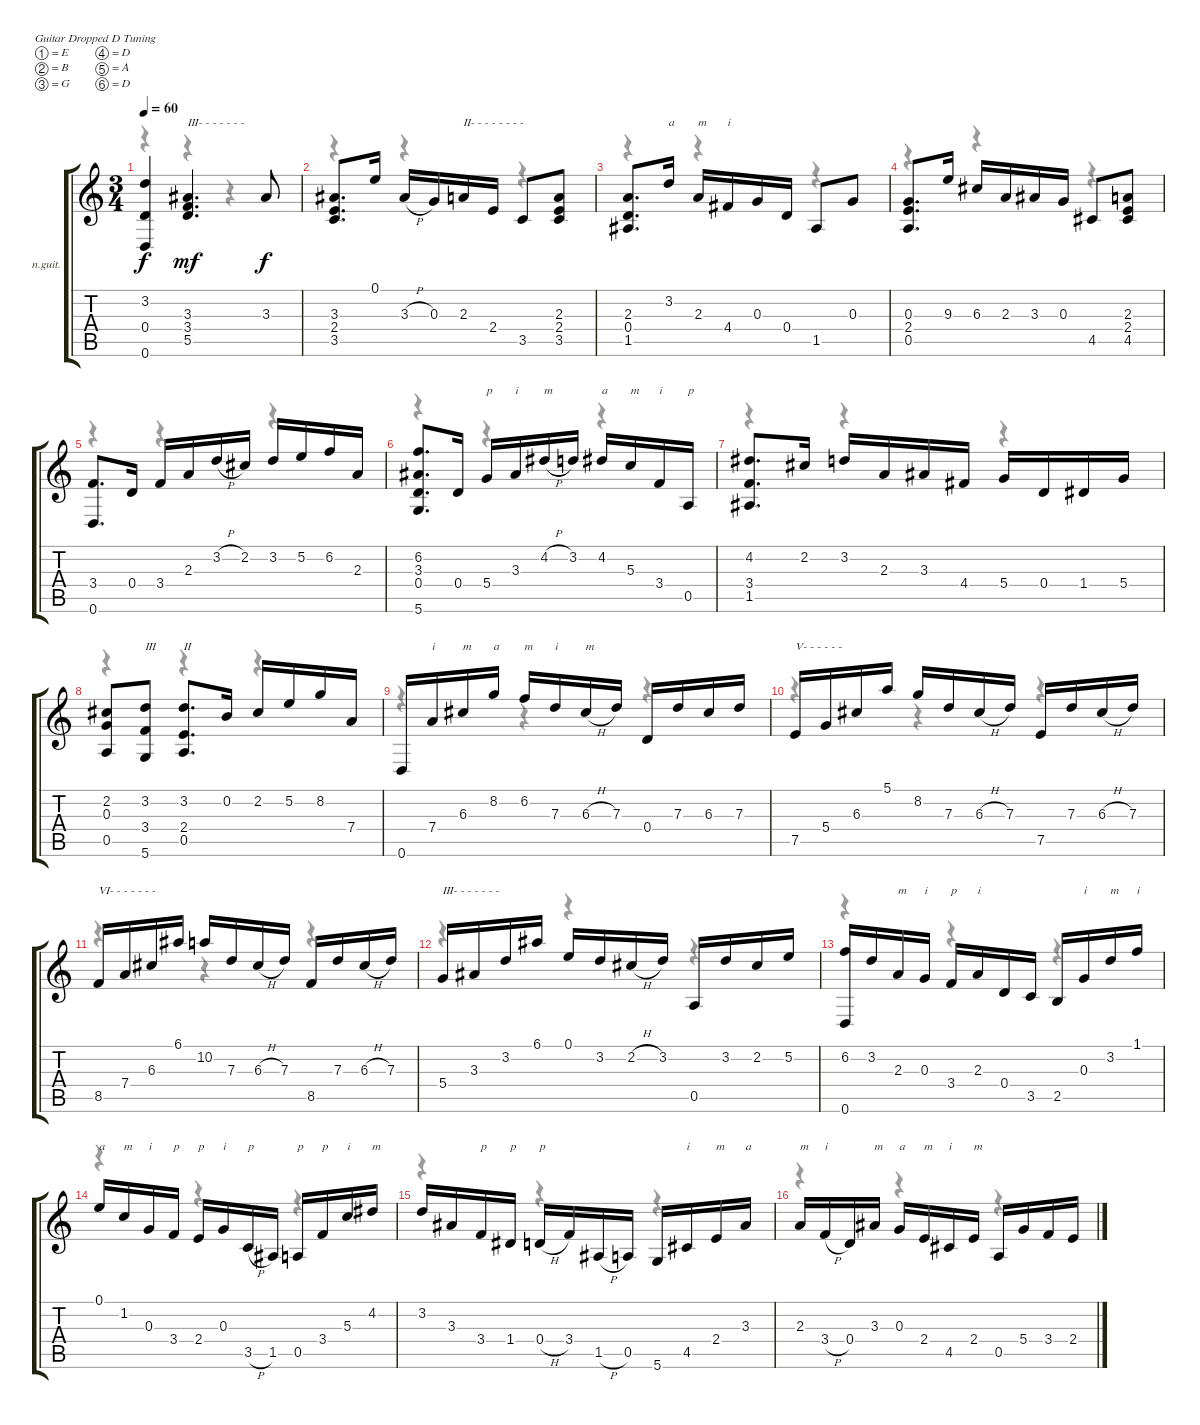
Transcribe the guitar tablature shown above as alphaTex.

\defaultSystemsLayout 4
\bracketExtendMode groupsimilarinstruments
\firstSystemTrackNameOrientation horizontal
\otherSystemsTrackNameOrientation horizontal
\chordDiagramsInScore
\track ("Classical Guitar" "n.guit.") {instrument acousticguitarnylon}
\staff {score tabs}
\tuning (E4 B3 G3 D3 A2 D2)
\voice
\ts (3 4)
\tempo 60
\clef g2
\ks c
(3.2 0.4 0.6).4{dy f beam Up} (3.3{acc #} 3.4 5.5).4{d txt "III- - - - - - -" dy mf beam Up} 3.3{acc #}.8{dy f beam Up} |
(3.3{acc #} 2.4 3.5).8{d beam Up} 0.1.16{beam Up} 3.3{h acc #}.16{beam Up} 0.3.16{beam Up} 2.3.16{txt "II- - - - - - - -" beam Up} 2.4.16{beam Up} 3.5.8{beam Up} (2.3 2.4 3.5).8{beam Up} |
(2.3 0.4 1.5{acc #}).8{d beam Up} 3.2.16{txt "a" beam Up} 2.3.16{txt "m" beam Up} 4.4{acc #}.16{txt "i" beam Up} 0.3.16{beam Up} 0.4.16{beam Up} 1.5{acc #}.8{beam Up} 0.3.8{beam Up} |
(0.3 2.4 0.5).8{d beam Up} 9.3.16{beam Up} 6.3{acc #}.16{beam Up} 2.3.16{beam Up} 3.3{acc #}.16{beam Up} 0.3.16{beam Up} 4.5{acc #}.8{beam Up} (2.3 2.4 4.5{acc #}).8{beam Up} |
(3.4 0.6).8{d beam Up} 0.4.16{beam Up} 3.4.16{beam Up} 2.3.16{beam Up} 3.2{h}.16{beam Up} 2.2{acc #}.16{beam Up} 3.2.16{beam Up} 5.2.16{beam Up} 6.2.16{beam Up} 2.3.16{beam Up} |
(6.2 3.3{acc #} 0.4 5.6).8{d beam Up} 0.4.16{beam Up} 5.4.16{txt "p" beam Up} 3.3{acc #}.16{txt "i" beam Up} 4.2{h acc #}.16{txt "m" beam Up} 3.2.16{beam Up} 4.2{acc #}.16{txt "a" beam Up} 5.3.16{txt "m" beam Up} 3.4.16{txt "i" beam Up} 0.5.16{txt "p" beam Up} |
(4.2{acc #} 3.4 1.5{acc #}).8{d beam Up} 2.2{acc #}.16{beam Up} 3.2.16{beam Up} 2.3.16{beam Up} 3.3{acc #}.16{beam Up} 4.4{acc #}.16{beam Up} 5.4.16{beam Up} 0.4.16{beam Up} 1.4{acc #}.16{beam Up} 5.4.16{beam Up} |
(2.2{acc #} 0.3 0.5).8{beam Up} (3.2 3.4 5.6).8{txt "III" beam Up} (3.2 2.4 0.5).8{d txt "II" beam Up} 0.2.16{beam Up} 2.2{acc #}.16{beam Up} 5.2.16{beam Up} 8.2.16{beam Up} 7.4.16{beam Up} |
0.6.16{beam Up} 7.4.16{txt "i" beam Up} 6.3{acc #}.16{txt "m" beam Up} 8.2.16{txt "a" beam Up} 6.2.16{txt "m" beam Up} 7.3.16{txt "i" beam Up} 6.3{h acc #}.16{txt "m" beam Up} 7.3.16{beam Up} 0.4.16{beam Up} 7.3.16{beam Up} 6.3{acc #}.16{beam Up} 7.3.16{beam Up} |
7.5.16{txt "V- - - - - -" beam Up} 5.4.16{beam Up} 6.3{acc #}.16{beam Up} 5.1.16{beam Up} 8.2.16{beam Up} 7.3.16{beam Up} 6.3{h acc #}.16{beam Up} 7.3.16{beam Up} 7.5.16{beam Up} 7.3.16{beam Up} 6.3{h acc #}.16{beam Up} 7.3.16{beam Up} |
8.5.16{txt "VI- - - - - - -" beam Up} 7.4.16{beam Up} 6.3{acc #}.16{beam Up} 6.1{acc #}.16{beam Up} 10.2.16{beam Up} 7.3.16{beam Up} 6.3{h acc #}.16{beam Up} 7.3.16{beam Up} 8.5.16{beam Up} 7.3.16{beam Up} 6.3{h acc #}.16{beam Up} 7.3.16{beam Up} |
5.4.16{txt "III- - - - - - -" beam Up} 3.3{acc #}.16{beam Up} 3.2.16{beam Up} 6.1{acc #}.16{beam Up} 0.1.16{beam Up} 3.2.16{beam Up} 2.2{h acc #}.16{beam Up} 3.2.16{beam Up} 0.5.16{beam Up} 3.2.16{beam Up} 2.2{acc #}.16{beam Up} 5.2.16{beam Up} |
(6.2 0.6).16{beam Up} 3.2.16{beam Up} 2.3.16{txt "m" beam Up} 0.3.16{txt "i" beam Up} 3.4.16{txt "p" beam Up} 2.3.16{txt "i" beam Up} 0.4.16{beam Up} 3.5.16{beam Up} 2.5.16{beam Up} 0.3.16{txt "i" beam Up} 3.2.16{txt "m" beam Up} 1.1.16{txt "i" beam Up} |
0.1.16{txt "a" beam Up} 1.2.16{txt "m" beam Up} 0.3.16{txt "i" beam Up} 3.4.16{txt "p" beam Up} 2.4.16{txt "p" beam Up} 0.3.16{txt "i" beam Up} 3.5{h}.16{txt "p" beam Up} 1.5{acc #}.16{beam Up} 0.5.16{txt "p" beam Up} 3.4.16{txt "p" beam Up} 5.3.16{txt "i" beam Up} 4.2{acc #}.16{txt "m" beam Up} |
3.2.16{beam Up} 3.3{acc #}.16{beam Up} 3.4.16{txt "p" beam Up} 1.4{acc #}.16{txt "p" beam Up} 0.4{h}.16{txt "p" beam Up} 3.4.16{beam Up} 1.5{h acc #}.16{beam Up} 0.5.16{beam Up} 5.6.16{beam Up} 4.5{acc #}.16{txt "i" beam Up} 2.4.16{txt "m" beam Up} 3.3{acc #}.16{txt "a" beam Up} |
2.3.16{txt "m" beam Up} 3.4{h}.16{txt "i" beam Up} 0.4.16{beam Up} 3.3{acc #}.16{txt "m" beam Up} 0.3.16{txt "a" beam Up} 2.4.16{txt "m" beam Up} 4.5{acc #}.16{txt "i" beam Up} 2.4.16{txt "m" beam Up} 0.5.16{beam Up} 5.4.16{beam Up} 3.4.16{beam Up} 2.4.16{beam Up}
\voice
\clef g2
\ottava regular
\simile none
\ks c
r.4{dy mf beam Down} r.4{beam Down} r.4{beam Down} |
r.4{beam Down} r.4{beam Down} r.4{beam Down} |
r.4{beam Down} r.4{beam Down} r.4{beam Down} |
r.4{beam Down} r.4{beam Down} r.4{beam Down} |
r.4{beam Down} r.4{beam Down} r.4{beam Down} |
r.4{beam Down} r.4{beam Down} r.4{beam Down} |
r.4{beam Down} r.4{beam Down} r.4{beam Down} |
r.4{beam Down} r.4{beam Down} r.4{beam Down} |
r.4{beam Down} r.4{beam Down} r.4{beam Down} |
r.4{beam Down} r.4{beam Down} r.4{beam Down} |
r.4{beam Down} r.4{beam Down} r.4{beam Down} |
r.4{beam Down} r.4{beam Down} r.4{beam Down} |
r.4{beam Down} r.4{beam Down} r.4{beam Down} |
r.4{beam Down} r.4{beam Down} r.4{beam Down} |
r.4{beam Down} r.4{beam Down} r.4{beam Down} |
r.4{beam Down} r.4{beam Down} r.4{beam Down}
